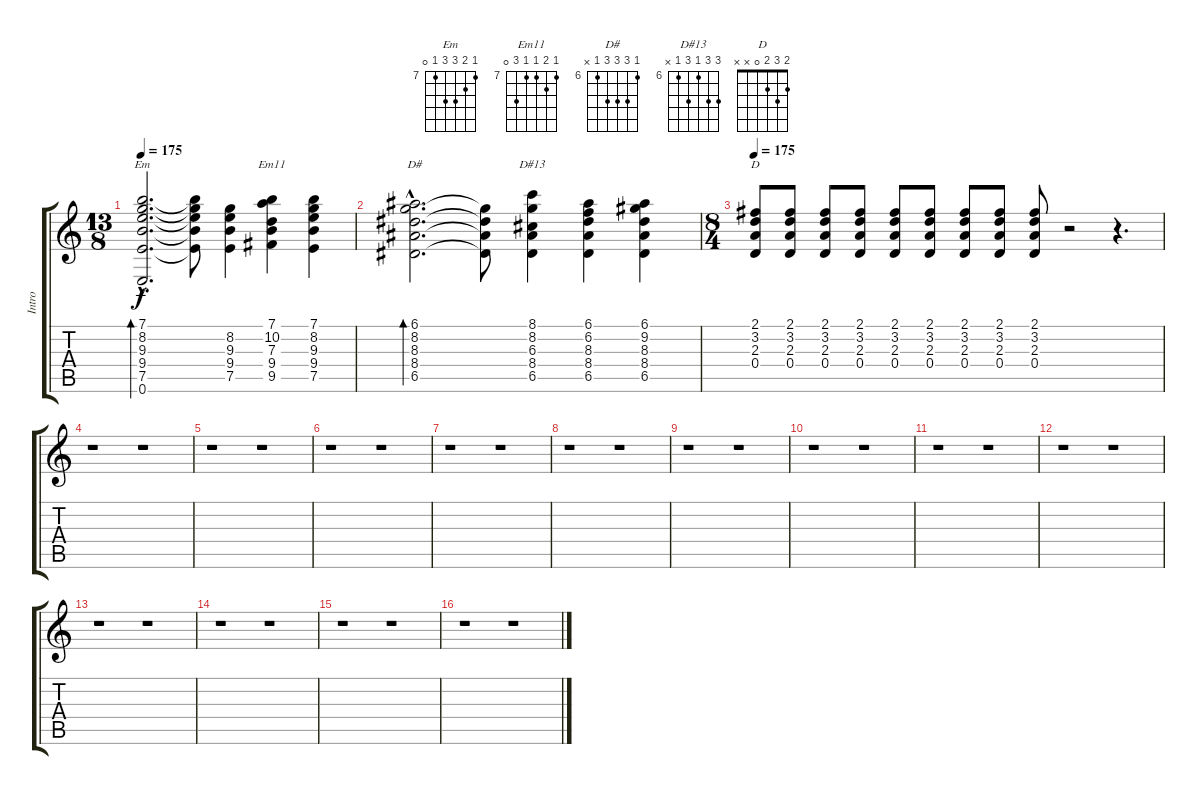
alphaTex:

\track ("Intro" "Intro") {instrument electricguitarclean}
\staff {score tabs}
\tuning (E4 B3 G3 D3 A2 E2) {hide}
\chord ("Em" 7 8 9 9 7 0) {firstfret 7}
\chord ("Em11" 7 8 7 7 9 0) {firstfret 7}
\chord ("D#" 6 8 8 8 6 x) {firstfret 6}
\chord ("D#13" 8 8 6 8 6 x) {firstfret 6}
\chord ("D" 2 3 2 0 x x)
\ts (13 8)
\tempo 175
\tempo 120
\tempo 175
\clef g2
\ks c
(7.1{hac} 8.2{hac} 9.3{hac} 9.4{hac} 7.5{hac} 0.6{hac}).2{d bd 240 ch "Em" dy f instrument electricguitarclean} (7.1{t} 8.2{t} 9.3{t} 9.4{t} 7.5{t}).8 (8.2 9.3 9.4 7.5).4 (7.1 10.2 7.3 9.4 9.5).4{ch "Em11"} (7.1 8.2 9.3 9.4 7.5).4 |
(6.1{hac} 8.2{hac} 8.3{hac} 8.4{hac} 6.5{hac}).2{d bd 240 ch "D#"} (8.2{t} 8.3{t} 8.4{t} 6.5{t}).8 (8.1 8.2 6.3 8.4 6.5).4{ch "D#13"} (6.1 6.2 8.3 8.4 6.5).4 (6.1 9.2 8.3 8.4 6.5).4 |
\ts (8 4)
\tempo 175
(2.1 3.2 2.3 0.4).8{ch "D"} (2.1 3.2 2.3 0.4).8 (2.1 3.2 2.3 0.4).8 (2.1 3.2 2.3 0.4).8 (2.1 3.2 2.3 0.4).8 (2.1 3.2 2.3 0.4).8 (2.1 3.2 2.3 0.4).8 (2.1 3.2 2.3 0.4).8 (2.1 3.2 2.3 0.4).8 r.2 r.4{d} |
r.1 r.1 |
r.1 r.1 |
r.1 r.1 |
r.1 r.1 |
r.1 r.1 |
r.1 r.1 |
r.1 r.1 |
r.1 r.1 |
r.1 r.1 |
r.1 r.1 |
r.1 r.1 |
r.1 r.1 |
r.1 r.1
